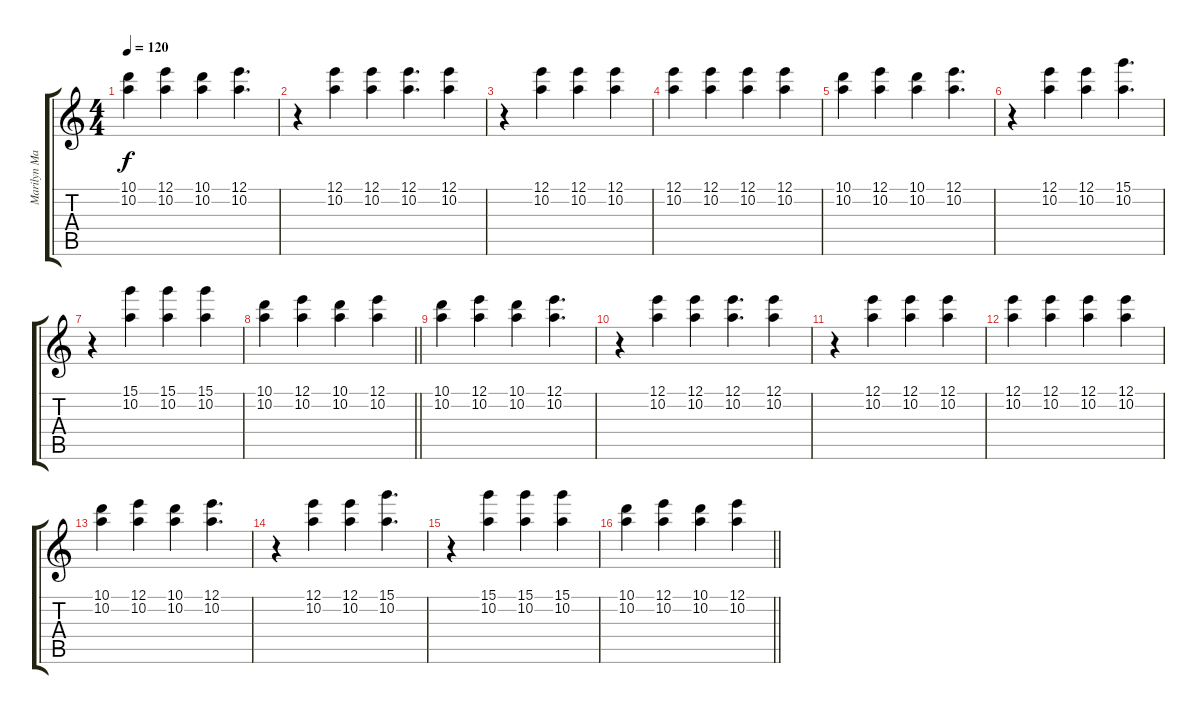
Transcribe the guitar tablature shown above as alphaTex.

\track ("Marilyn Manson I" "Marilyn Ma") {instrument acousticguitarsteel}
\staff {score tabs}
\tuning (E4 B3 G3 D3 A2 E2) {hide}
\ts (4 4)
\tempo 120
\clef g2
\ks c
(10.1 10.2).4{dy f} (12.1 10.2).4 (10.1 10.2).4 (12.1 10.2).4{d} |
r.4 (12.1 10.2).4 (12.1 10.2).4 (12.1 10.2).4{d} (12.1 10.2).4 |
r.4 (12.1 10.2).4 (12.1 10.2).4 (12.1 10.2).4 |
(12.1 10.2).4 (12.1 10.2).4 (12.1 10.2).4 (12.1 10.2).4 |
(10.1 10.2).4 (12.1 10.2).4 (10.1 10.2).4 (12.1 10.2).4{d} |
r.4 (12.1 10.2).4 (12.1 10.2).4 (15.1 10.2).4{d} |
r.4 (15.1 10.2).4 (15.1 10.2).4 (15.1 10.2).4 |
\barLineRight lightlight
(10.1 10.2).4 (12.1 10.2).4 (10.1 10.2).4 (12.1 10.2).4 |
(10.1 10.2).4 (12.1 10.2).4 (10.1 10.2).4 (12.1 10.2).4{d} |
r.4 (12.1 10.2).4 (12.1 10.2).4 (12.1 10.2).4{d} (12.1 10.2).4 |
r.4 (12.1 10.2).4 (12.1 10.2).4 (12.1 10.2).4 |
(12.1 10.2).4 (12.1 10.2).4 (12.1 10.2).4 (12.1 10.2).4 |
(10.1 10.2).4 (12.1 10.2).4 (10.1 10.2).4 (12.1 10.2).4{d} |
r.4 (12.1 10.2).4 (12.1 10.2).4 (15.1 10.2).4{d} |
r.4 (15.1 10.2).4 (15.1 10.2).4 (15.1 10.2).4 |
\barLineRight lightlight
(10.1 10.2).4 (12.1 10.2).4 (10.1 10.2).4 (12.1 10.2).4
